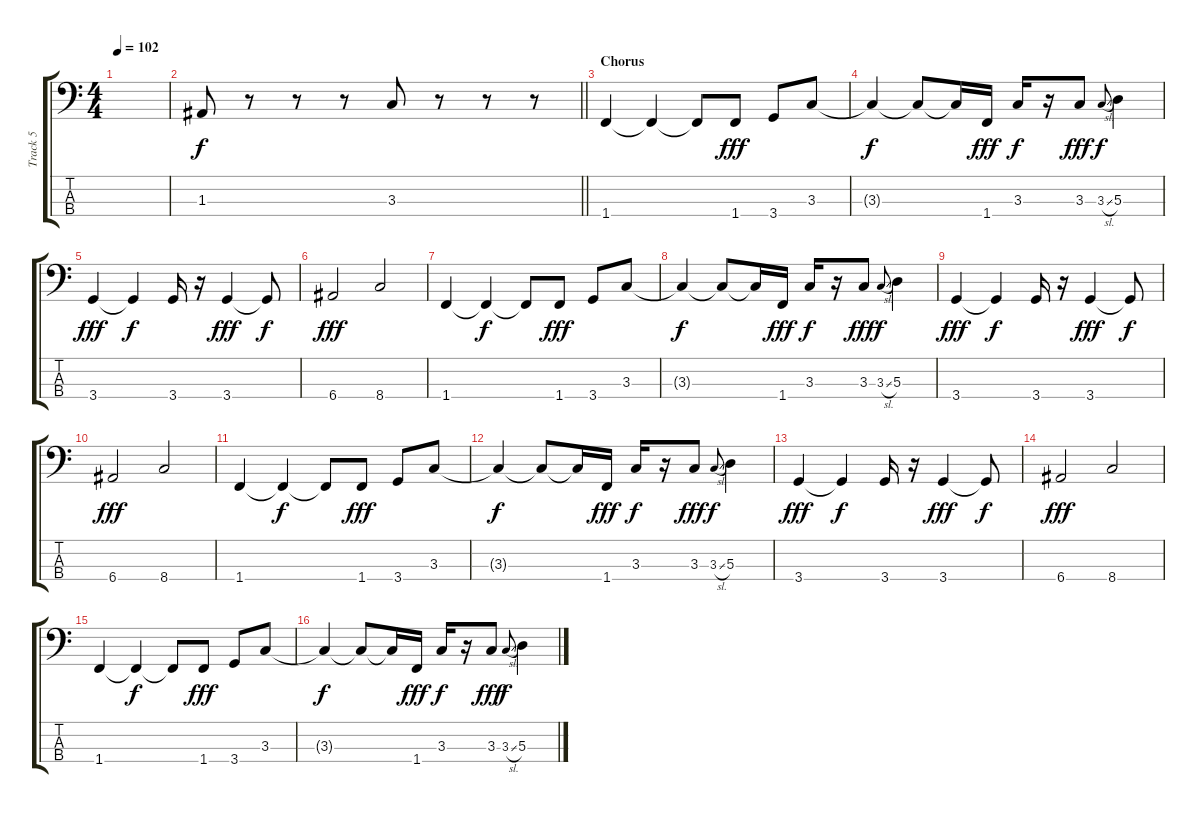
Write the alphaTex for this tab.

\track ("Track 5" "Track 5") {instrument electricbassfinger}
\staff {score tabs}
\tuning (G2 D2 A1 E1) {hide}
\ts (4 4)
\tempo 102
\clef f4
\ks c
|
\barLineRight lightlight
1.3.8 r.8 r.8 r.8 3.3.8 r.8 r.8 r.8 |
\section ("" "Chorus")
1.4.4 1.4{t}.4{dy f} 1.4{t}.8 1.4.8{dy fff} 3.4.8 3.3.8 |
3.3{t}.4{dy f} 3.3{t}.8 3.3{t}.16 1.4.16{dy fff} 3.3.16{dy f} r.16 3.3.8{dy fff} 3.3{sl}.8{gr onbeat dy f} 5.3.4 |
3.4.4{dy fff} 3.4{t}.4{dy f} 3.4.16 r.16 3.4.4{dy fff} 3.4{t}.8{dy f} |
6.4.2{dy fff} 8.4.2 |
1.4.4 1.4{t}.4{dy f} 1.4{t}.8 1.4.8{dy fff} 3.4.8 3.3.8 |
3.3{t}.4{dy f} 3.3{t}.8 3.3{t}.16 1.4.16{dy fff} 3.3.16{dy f} r.16 3.3.8{dy fff} 3.3{sl}.8{gr onbeat dy f} 5.3.4 |
3.4.4{dy fff} 3.4{t}.4{dy f} 3.4.16 r.16 3.4.4{dy fff} 3.4{t}.8{dy f} |
6.4.2{dy fff} 8.4.2 |
1.4.4 1.4{t}.4{dy f} 1.4{t}.8 1.4.8{dy fff} 3.4.8 3.3.8 |
3.3{t}.4{dy f} 3.3{t}.8 3.3{t}.16 1.4.16{dy fff} 3.3.16{dy f} r.16 3.3.8{dy fff} 3.3{sl}.8{gr onbeat dy f} 5.3.4 |
3.4.4{dy fff} 3.4{t}.4{dy f} 3.4.16 r.16 3.4.4{dy fff} 3.4{t}.8{dy f} |
6.4.2{dy fff} 8.4.2 |
1.4.4 1.4{t}.4{dy f} 1.4{t}.8 1.4.8{dy fff} 3.4.8 3.3.8 |
3.3{t}.4{dy f} 3.3{t}.8 3.3{t}.16 1.4.16{dy fff} 3.3.16{dy f} r.16 3.3.8{dy fff} 3.3{sl}.8{gr onbeat dy f} 5.3.4
